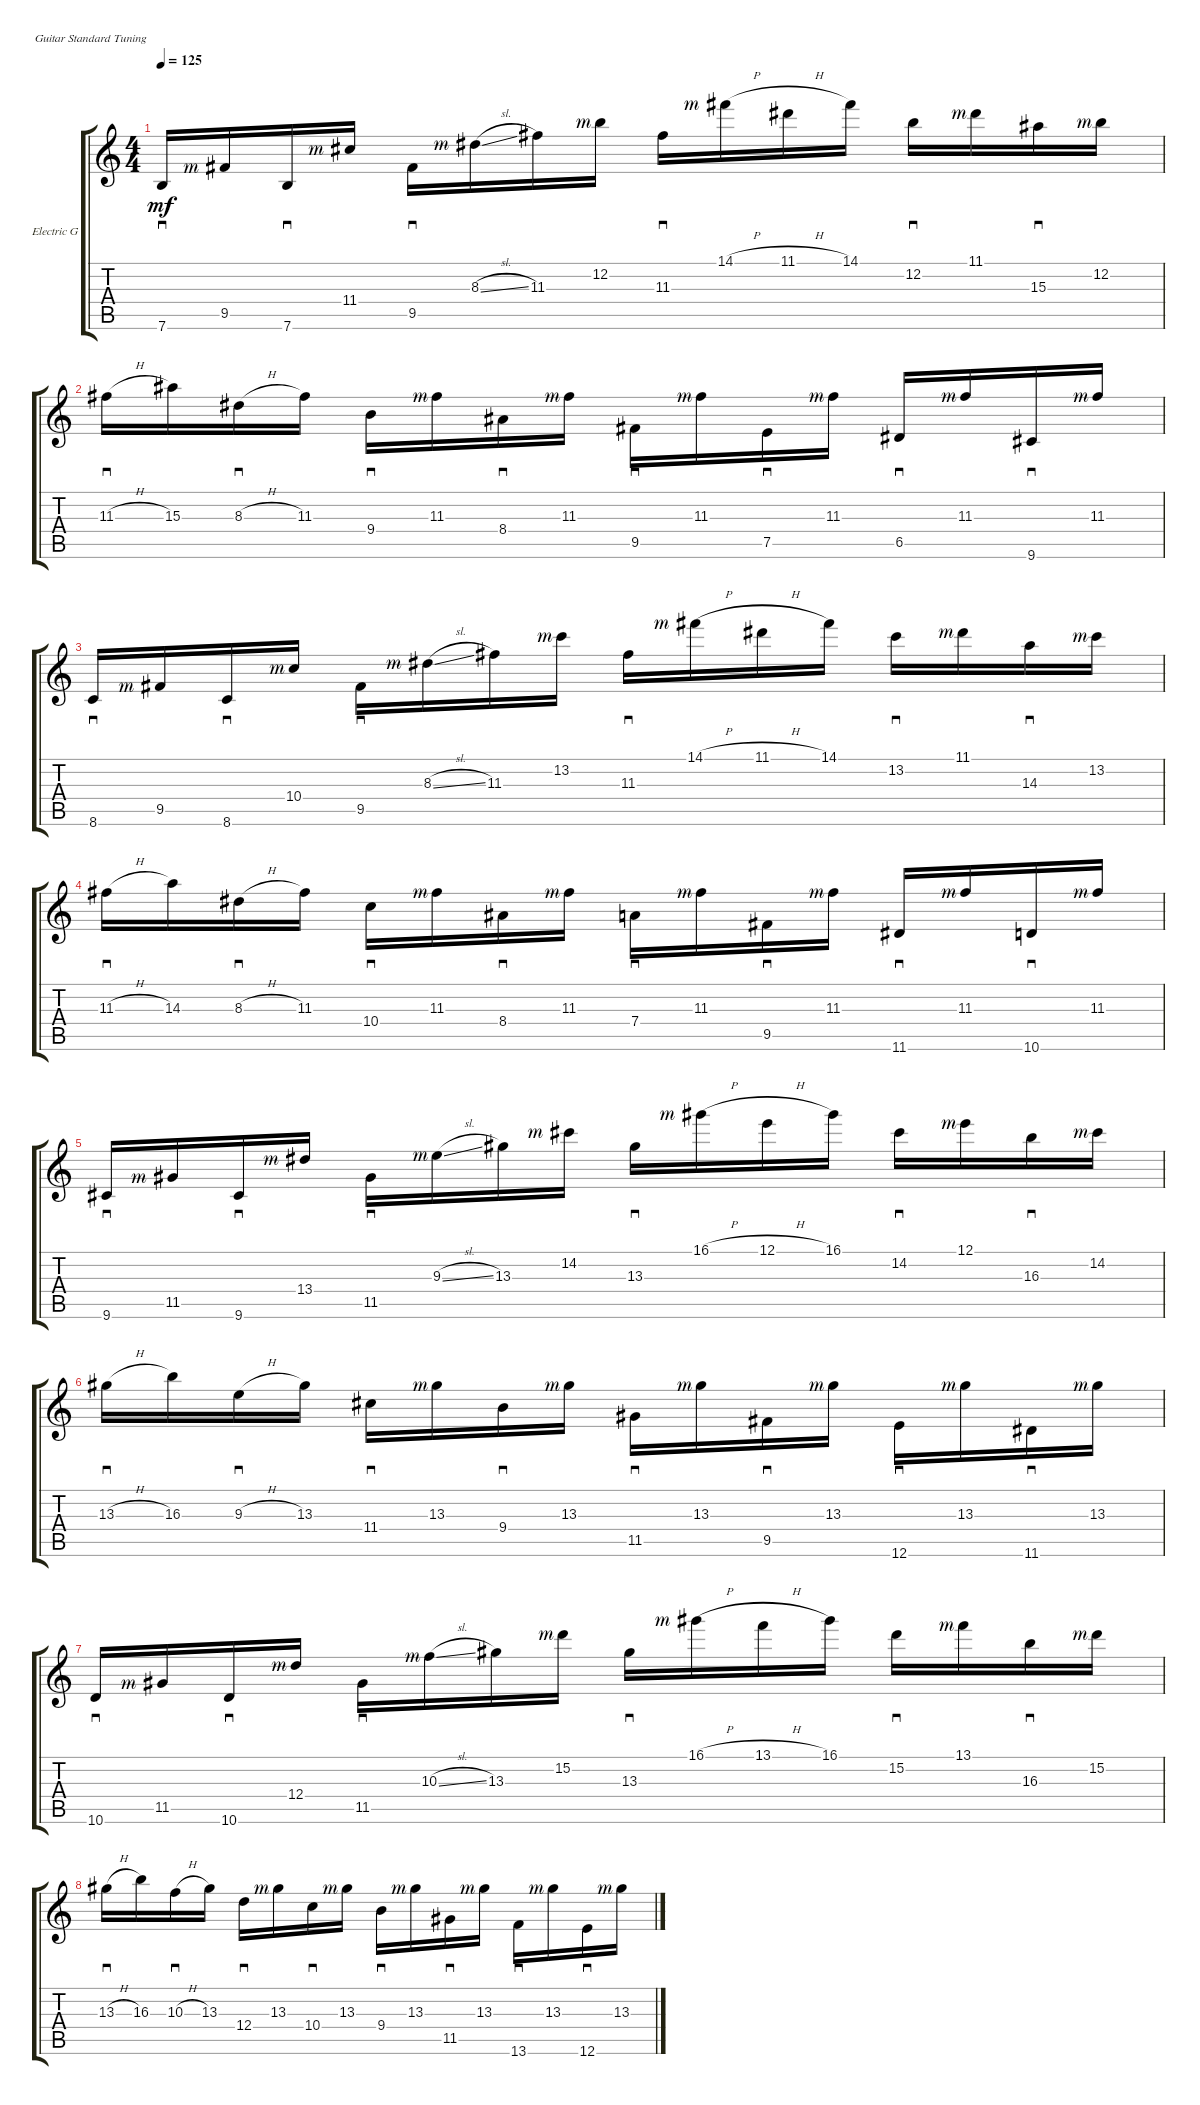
\defaultSystemsLayout 4
\bracketExtendMode groupsimilarinstruments
\firstSystemTrackNameOrientation horizontal
\otherSystemsTrackNameOrientation horizontal
\track ("Electric Guitar" "Electric G") {instrument distortionguitar}
\staff {score tabs}
\tuning (E4 B3 G3 D3 A2 E2)
\ts (4 4)
\tempo 125
\clef g2
\ks c
7.6.16{sd dy mf instrument distortionguitar} 9.5{rf 3}.16 7.6.16{sd} 11.4{rf 3}.16 9.5.16{sd} 8.3{sl rf 3}.16 11.3.16 12.2{rf 3}.16 11.3.16{sd} 14.1{h rf 3}.16 11.1{h}.16 14.1.16 12.2.16{sd} 11.1{rf 3}.16 15.3.16{sd} 12.2{rf 3}.16 |
11.3{h}.16{sd} 15.3.16 8.3{h}.16{sd} 11.3.16 9.4.16{sd} 11.3{rf 3}.16 8.4.16{sd} 11.3{rf 3}.16 9.5.16{sd} 11.3{rf 3}.16 7.5.16{sd} 11.3{rf 3}.16 6.5.16{sd} 11.3{rf 3}.16 9.6.16{sd} 11.3{rf 3}.16 |
8.6.16{sd} 9.5{rf 3}.16 8.6.16{sd} 10.4{rf 3}.16 9.5.16{sd} 8.3{sl rf 3}.16 11.3.16 13.2{rf 3}.16 11.3.16{sd} 14.1{h rf 3}.16 11.1{h}.16 14.1.16 13.2.16{sd} 11.1{rf 3}.16 14.3.16{sd} 13.2{rf 3}.16 |
11.3{h}.16{sd} 14.3.16 8.3{h}.16{sd} 11.3.16 10.4.16{sd} 11.3{rf 3}.16 8.4.16{sd} 11.3{rf 3}.16 7.4.16{sd} 11.3{rf 3}.16 9.5.16{sd} 11.3{rf 3}.16 11.6.16{sd} 11.3{rf 3}.16 10.6.16{sd} 11.3{rf 3}.16 |
9.6.16{sd} 11.5{rf 3}.16 9.6.16{sd} 13.4{rf 3}.16 11.5.16{sd} 9.3{sl rf 3}.16 13.3.16 14.2{rf 3}.16 13.3.16{sd} 16.1{h rf 3}.16 12.1{h}.16 16.1.16 14.2.16{sd} 12.1{rf 3}.16 16.3.16{sd} 14.2{rf 3}.16 |
13.3{h}.16{sd} 16.3.16 9.3{h}.16{sd} 13.3.16 11.4.16{sd} 13.3{rf 3}.16 9.4.16{sd} 13.3{rf 3}.16 11.5.16{sd} 13.3{rf 3}.16 9.5.16{sd} 13.3{rf 3}.16 12.6.16{sd} 13.3{rf 3}.16 11.6.16{sd} 13.3{rf 3}.16 |
10.6.16{sd} 11.5{rf 3}.16 10.6.16{sd} 12.4{rf 3}.16 11.5.16{sd} 10.3{sl rf 3}.16 13.3.16 15.2{rf 3}.16 13.3.16{sd} 16.1{h rf 3}.16 13.1{h}.16 16.1.16 15.2.16{sd} 13.1{rf 3}.16 16.3.16{sd} 15.2{rf 3}.16 |
13.3{h}.16{sd} 16.3.16 10.3{h}.16{sd} 13.3.16 12.4.16{sd} 13.3{rf 3}.16 10.4.16{sd} 13.3{rf 3}.16 9.4.16{sd} 13.3{rf 3}.16 11.5.16{sd} 13.3{rf 3}.16 13.6.16{sd} 13.3{rf 3}.16 12.6.16{sd} 13.3{rf 3}.16
